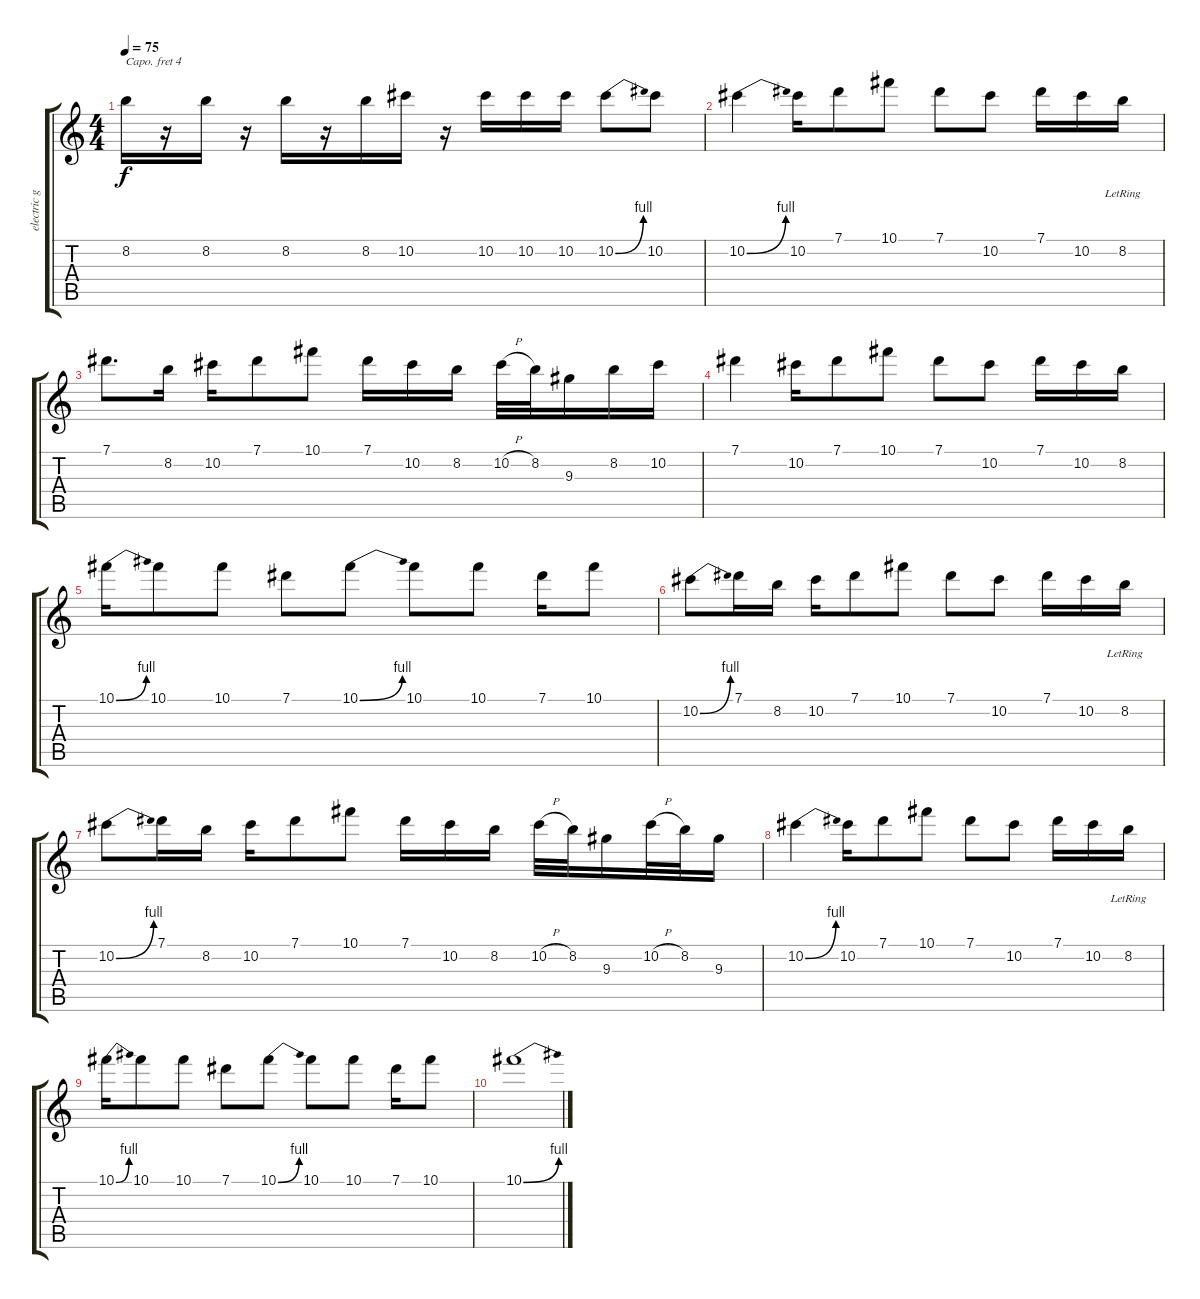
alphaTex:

\track ("electric guitar1" "electric g") {instrument distortionguitar}
\staff {score tabs}
\capo 4
\tuning (E4 B3 G3 D3 A2 E2) {hide}
\ts (4 4)
\tempo 75
\clef g2
\ks c
8.2.16{dy f} r.16 8.2.16 r.16 8.2.16 r.16 8.2.16 10.2.16 r.16 10.2.16 10.2.16 10.2.16 10.2{be (bend 0 0 60 4)}.8 10.2.8 |
10.2{be (bend 0 0 60 4)}.4 10.2.16 7.1.8 10.1.8 7.1.8 10.2.8 7.1.16 10.2.16 8.2{lr}.16 |
7.1.8{d} 8.2.16 10.2.16 7.1.8 10.1.8 7.1.16 10.2.16 8.2.16 10.2{h}.32 8.2.32 9.3.16 8.2.16 10.2.16 |
7.1.4 10.2.16 7.1.8 10.1.8 7.1.8 10.2.8 7.1.16 10.2.16 8.2.16 |
10.1{be (bend 0 0 60 4)}.16 10.1.8 10.1.8 7.1.8 10.1{be (bend 0 0 60 4)}.8 10.1.8 10.1.8 7.1.16 10.1.8 |
10.2{be (bend 0 0 60 4)}.8 7.1.16 8.2.16 10.2.16 7.1.8 10.1.8 7.1.8 10.2.8 7.1.16 10.2.16 8.2{lr}.16 |
10.2{be (bend 0 0 60 4)}.8 7.1.16 8.2.16 10.2.16 7.1.8 10.1.8 7.1.16 10.2.16 8.2.16 10.2{h}.32 8.2.32 9.3.16 10.2{h}.32 8.2.32 9.3.16 |
10.2{be (bend 0 0 60 4)}.4 10.2.16 7.1.8 10.1.8 7.1.8 10.2.8 7.1.16 10.2.16 8.2{lr}.16 |
10.1{be (bend 0 0 60 4)}.16 10.1.8 10.1.8 7.1.8 10.1{be (bend 0 0 60 4)}.8 10.1.8 10.1.8 7.1.16 10.1.8 |
10.1{be (bend 0 0 60 4)}.1
